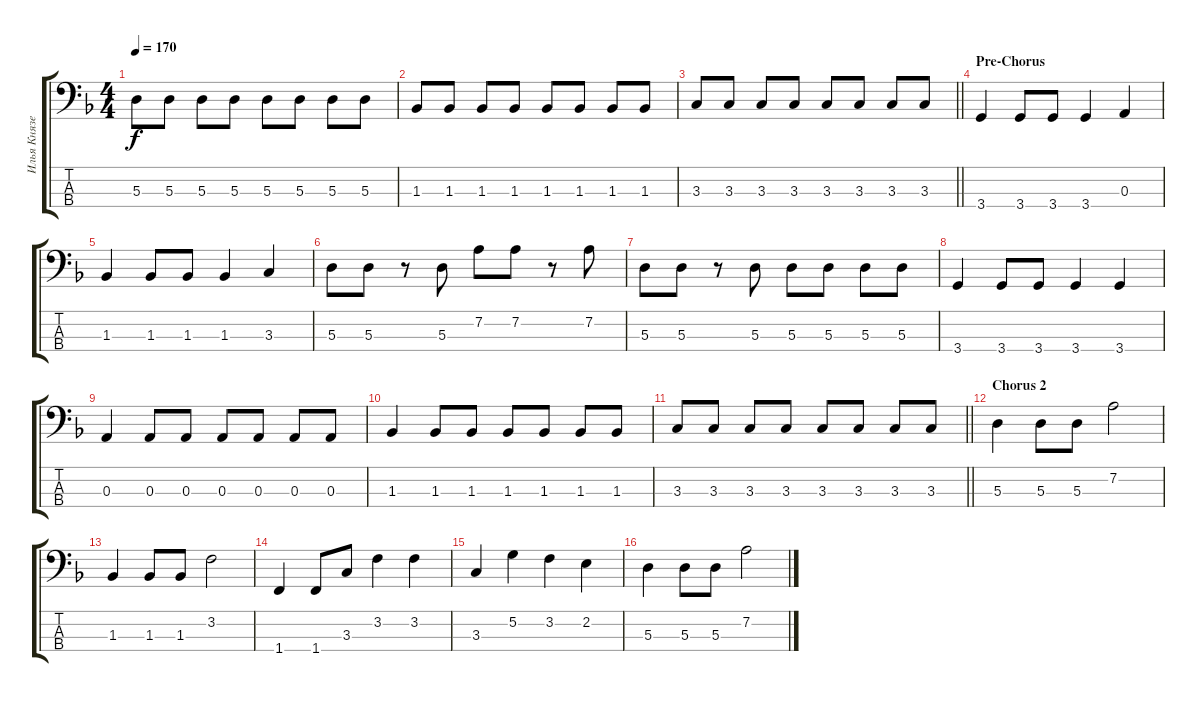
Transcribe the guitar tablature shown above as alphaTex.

\track ("Илья Князев" "Илья Князе") {instrument electricbasspick}
\staff {score tabs}
\tuning (G2 D2 A1 E1) {hide}
\ts (4 4)
\tempo 170
\clef f4
\ks f
5.3.8{dy f} 5.3.8 5.3.8 5.3.8 5.3.8 5.3.8 5.3.8 5.3.8 |
1.3.8 1.3.8 1.3.8 1.3.8 1.3.8 1.3.8 1.3.8 1.3.8 |
\barLineRight lightlight
3.3.8 3.3.8 3.3.8 3.3.8 3.3.8 3.3.8 3.3.8 3.3.8 |
\section ("" "Pre-Chorus")
3.4.4 3.4.8 3.4.8 3.4.4 0.3.4 |
1.3.4 1.3.8 1.3.8 1.3.4 3.3.4 |
5.3.8 5.3.8 r.8 5.3.8 7.2.8 7.2.8 r.8 7.2.8 |
5.3.8 5.3.8 r.8 5.3.8 5.3.8 5.3.8 5.3.8 5.3.8 |
3.4.4 3.4.8 3.4.8 3.4.4 3.4.4 |
0.3.4 0.3.8 0.3.8 0.3.8 0.3.8 0.3.8 0.3.8 |
1.3.4 1.3.8 1.3.8 1.3.8 1.3.8 1.3.8 1.3.8 |
\barLineRight lightlight
3.3.8 3.3.8 3.3.8 3.3.8 3.3.8 3.3.8 3.3.8 3.3.8 |
\section ("" "Chorus 2")
5.3.4 5.3.8 5.3.8 7.2.2 |
1.3.4 1.3.8 1.3.8 3.2.2 |
1.4.4 1.4.8 3.3.8 3.2.4 3.2.4 |
3.3.4 5.2.4 3.2.4 2.2.4 |
5.3.4 5.3.8 5.3.8 7.2.2
